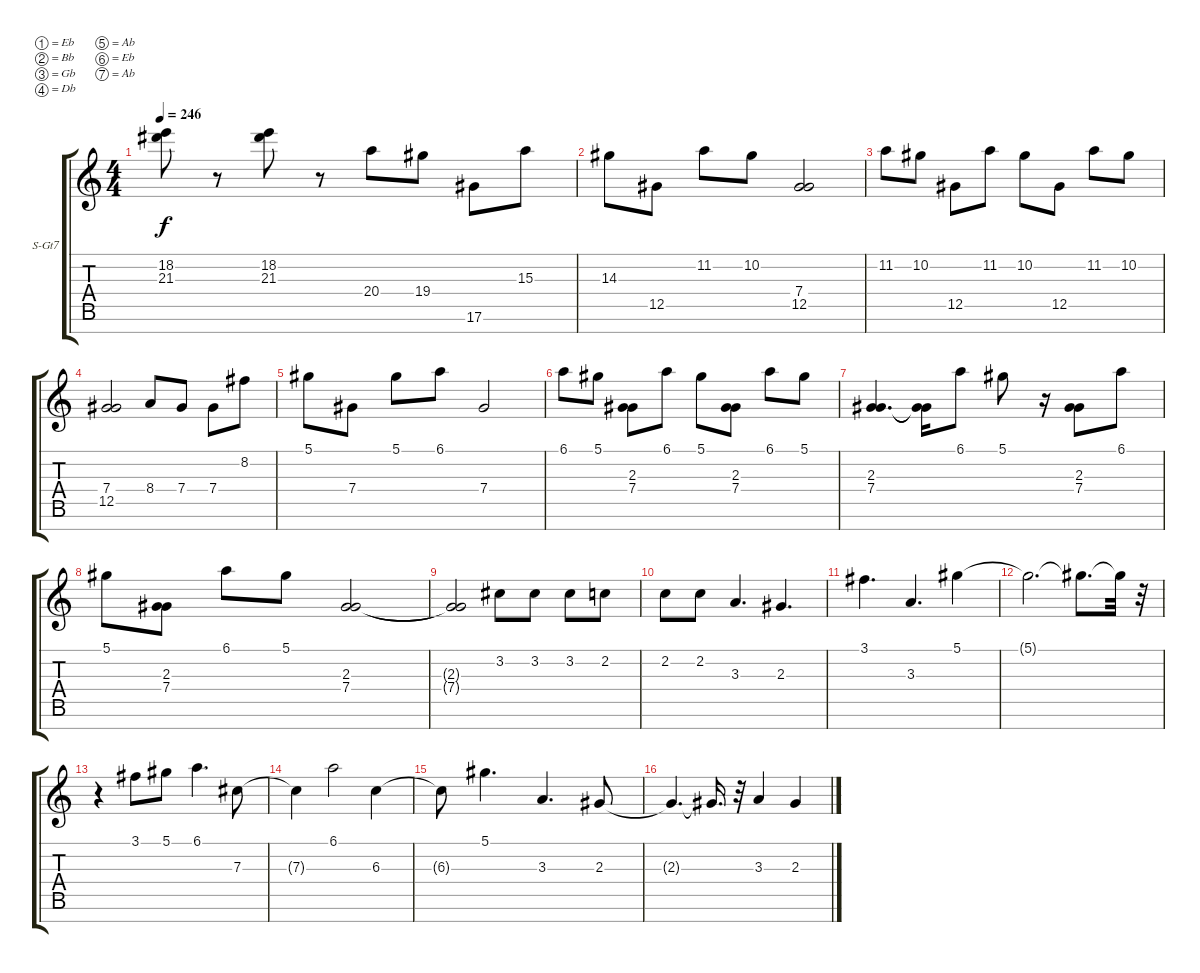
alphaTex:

\bracketExtendMode groupsimilarinstruments
\firstSystemTrackNameOrientation horizontal
\otherSystemsTrackNameOrientation horizontal
\track ("Keys (MIDI)" "S-Gt7") {instrument acousticgrandpiano}
\staff {score tabs}
\tuning (Eb4 Bb3 Gb3 Db3 Ab2 Eb2 Ab1)
\displaytranspose 12
\ts (4 4)
\tempo 246
\clef g2
\ks c
(18.2 21.3).8{dy f} r.8 (18.2 21.3).8 r.8 20.4.8 19.4.8 17.6.8 15.3.8 |
14.3.8 12.5.8 11.2.8 10.2.8 (7.4 12.5).2 |
11.2.8 10.2.8 12.5.8 11.2.8 10.2.8 12.5.8 11.2.8 10.2.8 |
(7.4 12.5).2 8.4.8 7.4.8 7.4.8 8.2.8 |
5.1.8 7.4.8 5.1.8 6.1.8 7.4.2 |
6.1.8 5.1.8 (2.3 7.4).8 6.1.8 5.1.8 (2.3 7.4).8 6.1.8 5.1.8 |
(2.3 7.4).4{d} (2.3{t} 7.4{t}).16 6.1.8 5.1.8 r.16 (2.3 7.4).8 6.1.8 |
5.1.8 (2.3 7.4).8 6.1.8 5.1.8 (2.3 7.4).2 |
(2.3{t} 7.4{t}).2 3.2.8 3.2.8 3.2.8 2.2.8 |
2.2.8 2.2.8 3.3.4{d} 2.3.4{d} |
3.1.4{d} 3.3.4{d} 5.1.4 |
5.1{t}.2{d} 5.1{t}.8{d} 5.1{t}.32 r.32 |
r.4 3.1.8 5.1.8 6.1.4{d} 7.3.8 |
7.3{t}.4 6.1.2 6.3.4 |
6.3{t}.8 5.1.4{d} 3.3.4{d} 2.3.8 |
2.3{t}.4{d} 2.3{t}.16{d} r.32 3.3.4 2.3.4
